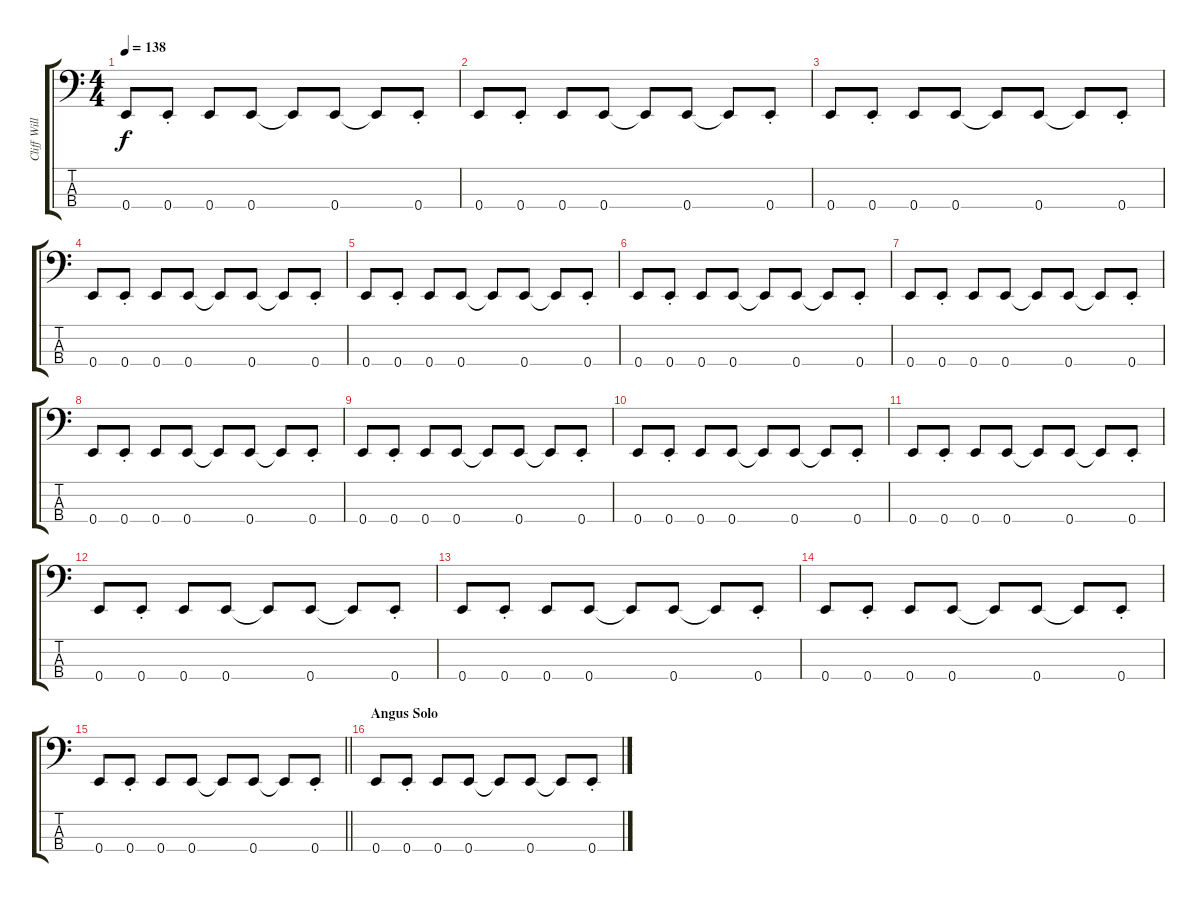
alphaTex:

\track ("Cliff Williams" "Cliff Will") {instrument electricbasspick}
\staff {score tabs}
\tuning (G2 D2 A1 E1) {hide}
\ts (4 4)
\tempo 138
\clef f4
\ks c
0.4.8{dy f} 0.4{st}.8 0.4.8 0.4.8 0.4{t}.8 0.4.8 0.4{t}.8 0.4{st}.8 |
0.4.8 0.4{st}.8 0.4.8 0.4.8 0.4{t}.8 0.4.8 0.4{t}.8 0.4{st}.8 |
0.4.8 0.4{st}.8 0.4.8 0.4.8 0.4{t}.8 0.4.8 0.4{t}.8 0.4{st}.8 |
0.4.8 0.4{st}.8 0.4.8 0.4.8 0.4{t}.8 0.4.8 0.4{t}.8 0.4{st}.8 |
0.4.8 0.4{st}.8 0.4.8 0.4.8 0.4{t}.8 0.4.8 0.4{t}.8 0.4{st}.8 |
0.4.8 0.4{st}.8 0.4.8 0.4.8 0.4{t}.8 0.4.8 0.4{t}.8 0.4{st}.8 |
0.4.8 0.4{st}.8 0.4.8 0.4.8 0.4{t}.8 0.4.8 0.4{t}.8 0.4{st}.8 |
0.4.8 0.4{st}.8 0.4.8 0.4.8 0.4{t}.8 0.4.8 0.4{t}.8 0.4{st}.8 |
0.4.8 0.4{st}.8 0.4.8 0.4.8 0.4{t}.8 0.4.8 0.4{t}.8 0.4{st}.8 |
0.4.8 0.4{st}.8 0.4.8 0.4.8 0.4{t}.8 0.4.8 0.4{t}.8 0.4{st}.8 |
0.4.8 0.4{st}.8 0.4.8 0.4.8 0.4{t}.8 0.4.8 0.4{t}.8 0.4{st}.8 |
0.4.8 0.4{st}.8 0.4.8 0.4.8 0.4{t}.8 0.4.8 0.4{t}.8 0.4{st}.8 |
0.4.8 0.4{st}.8 0.4.8 0.4.8 0.4{t}.8 0.4.8 0.4{t}.8 0.4{st}.8 |
0.4.8 0.4{st}.8 0.4.8 0.4.8 0.4{t}.8 0.4.8 0.4{t}.8 0.4{st}.8 |
\barLineRight lightlight
0.4.8 0.4{st}.8 0.4.8 0.4.8 0.4{t}.8 0.4.8 0.4{t}.8 0.4{st}.8 |
\section ("" "Angus Solo")
0.4.8 0.4{st}.8 0.4.8 0.4.8 0.4{t}.8 0.4.8 0.4{t}.8 0.4{st}.8
